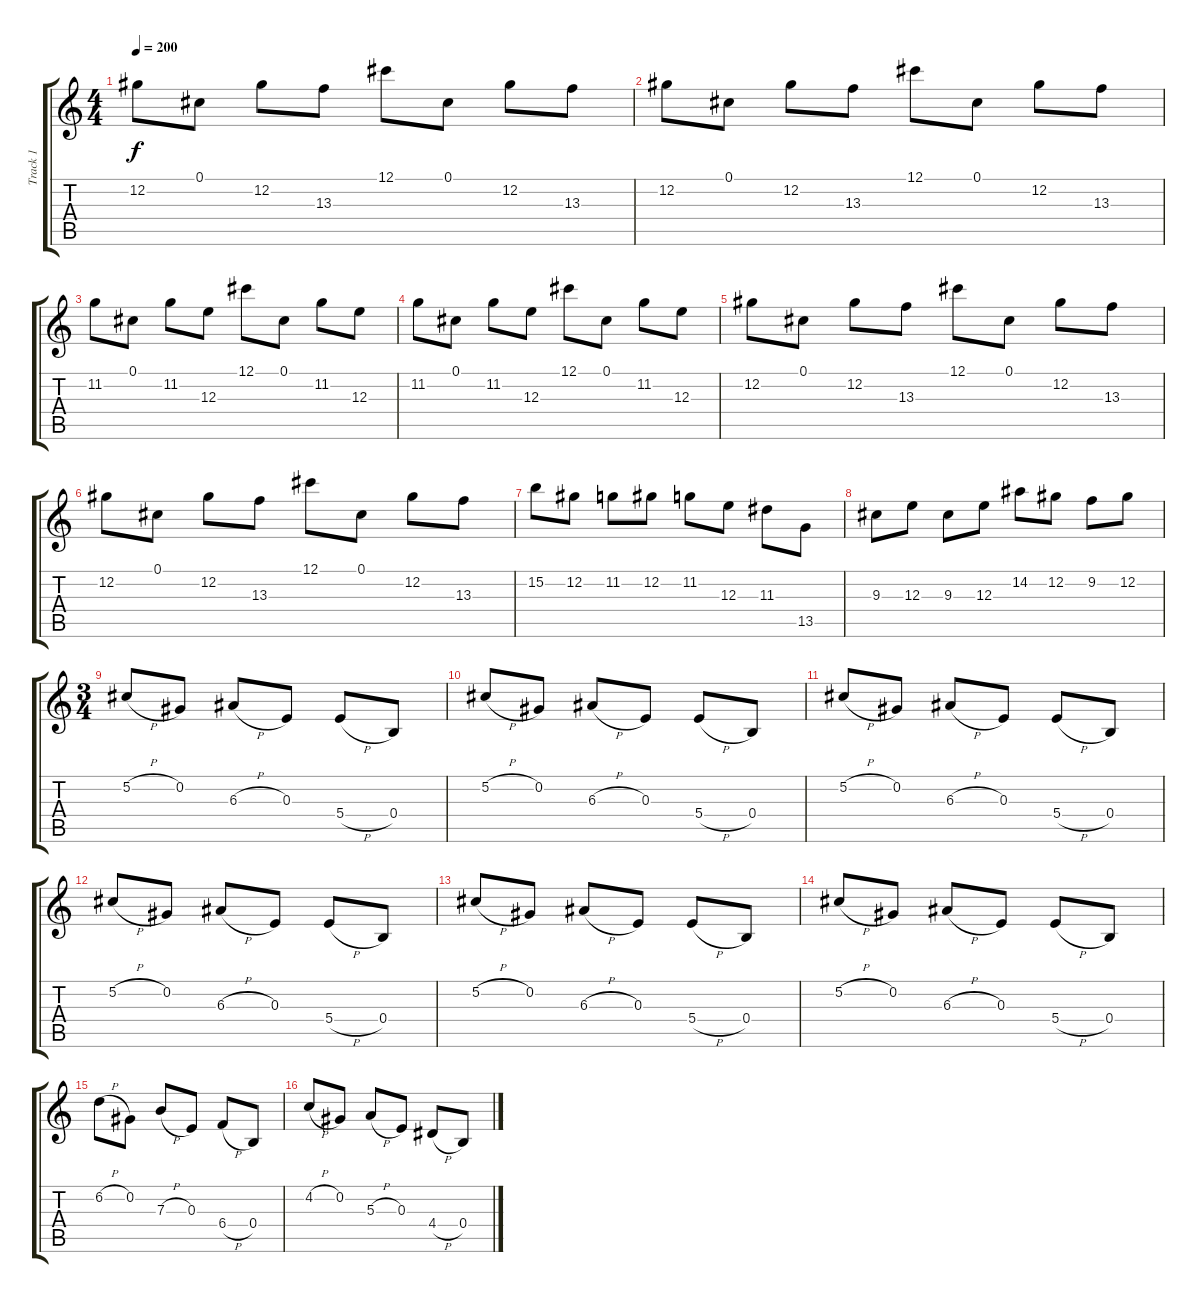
\track ("Track 1" "Track 1") {instrument distortionguitar}
\staff {score tabs}
\tuning (Db4 Ab3 E3 B2 Gb2 Db2) {hide}
\ts (4 4)
\tempo 200
\clef g2
\ks c
12.2.8{dy f} 0.1.8 12.2.8 13.3.8 12.1.8 0.1.8 12.2.8 13.3.8 |
12.2.8 0.1.8 12.2.8 13.3.8 12.1.8 0.1.8 12.2.8 13.3.8 |
11.2.8 0.1.8 11.2.8 12.3.8 12.1.8 0.1.8 11.2.8 12.3.8 |
11.2.8 0.1.8 11.2.8 12.3.8 12.1.8 0.1.8 11.2.8 12.3.8 |
12.2.8 0.1.8 12.2.8 13.3.8 12.1.8 0.1.8 12.2.8 13.3.8 |
12.2.8 0.1.8 12.2.8 13.3.8 12.1.8 0.1.8 12.2.8 13.3.8 |
15.2.8 12.2.8 11.2.8 12.2.8 11.2.8 12.3.8 11.3.8 13.5.8 |
9.3.8 12.3.8 9.3.8 12.3.8 14.2.8 12.2.8 9.2.8 12.2.8 |
\ts (3 4)
5.2{h}.8 0.2.8 6.3{h}.8 0.3.8 5.4{h}.8 0.4.8 |
5.2{h}.8 0.2.8 6.3{h}.8 0.3.8 5.4{h}.8 0.4.8 |
5.2{h}.8 0.2.8 6.3{h}.8 0.3.8 5.4{h}.8 0.4.8 |
5.2{h}.8 0.2.8 6.3{h}.8 0.3.8 5.4{h}.8 0.4.8 |
5.2{h}.8 0.2.8 6.3{h}.8 0.3.8 5.4{h}.8 0.4.8 |
5.2{h}.8 0.2.8 6.3{h}.8 0.3.8 5.4{h}.8 0.4.8 |
6.2{h}.8 0.2.8 7.3{h}.8 0.3.8 6.4{h}.8 0.4.8 |
4.2{h}.8 0.2.8 5.3{h}.8 0.3.8 4.4{h}.8 0.4.8
